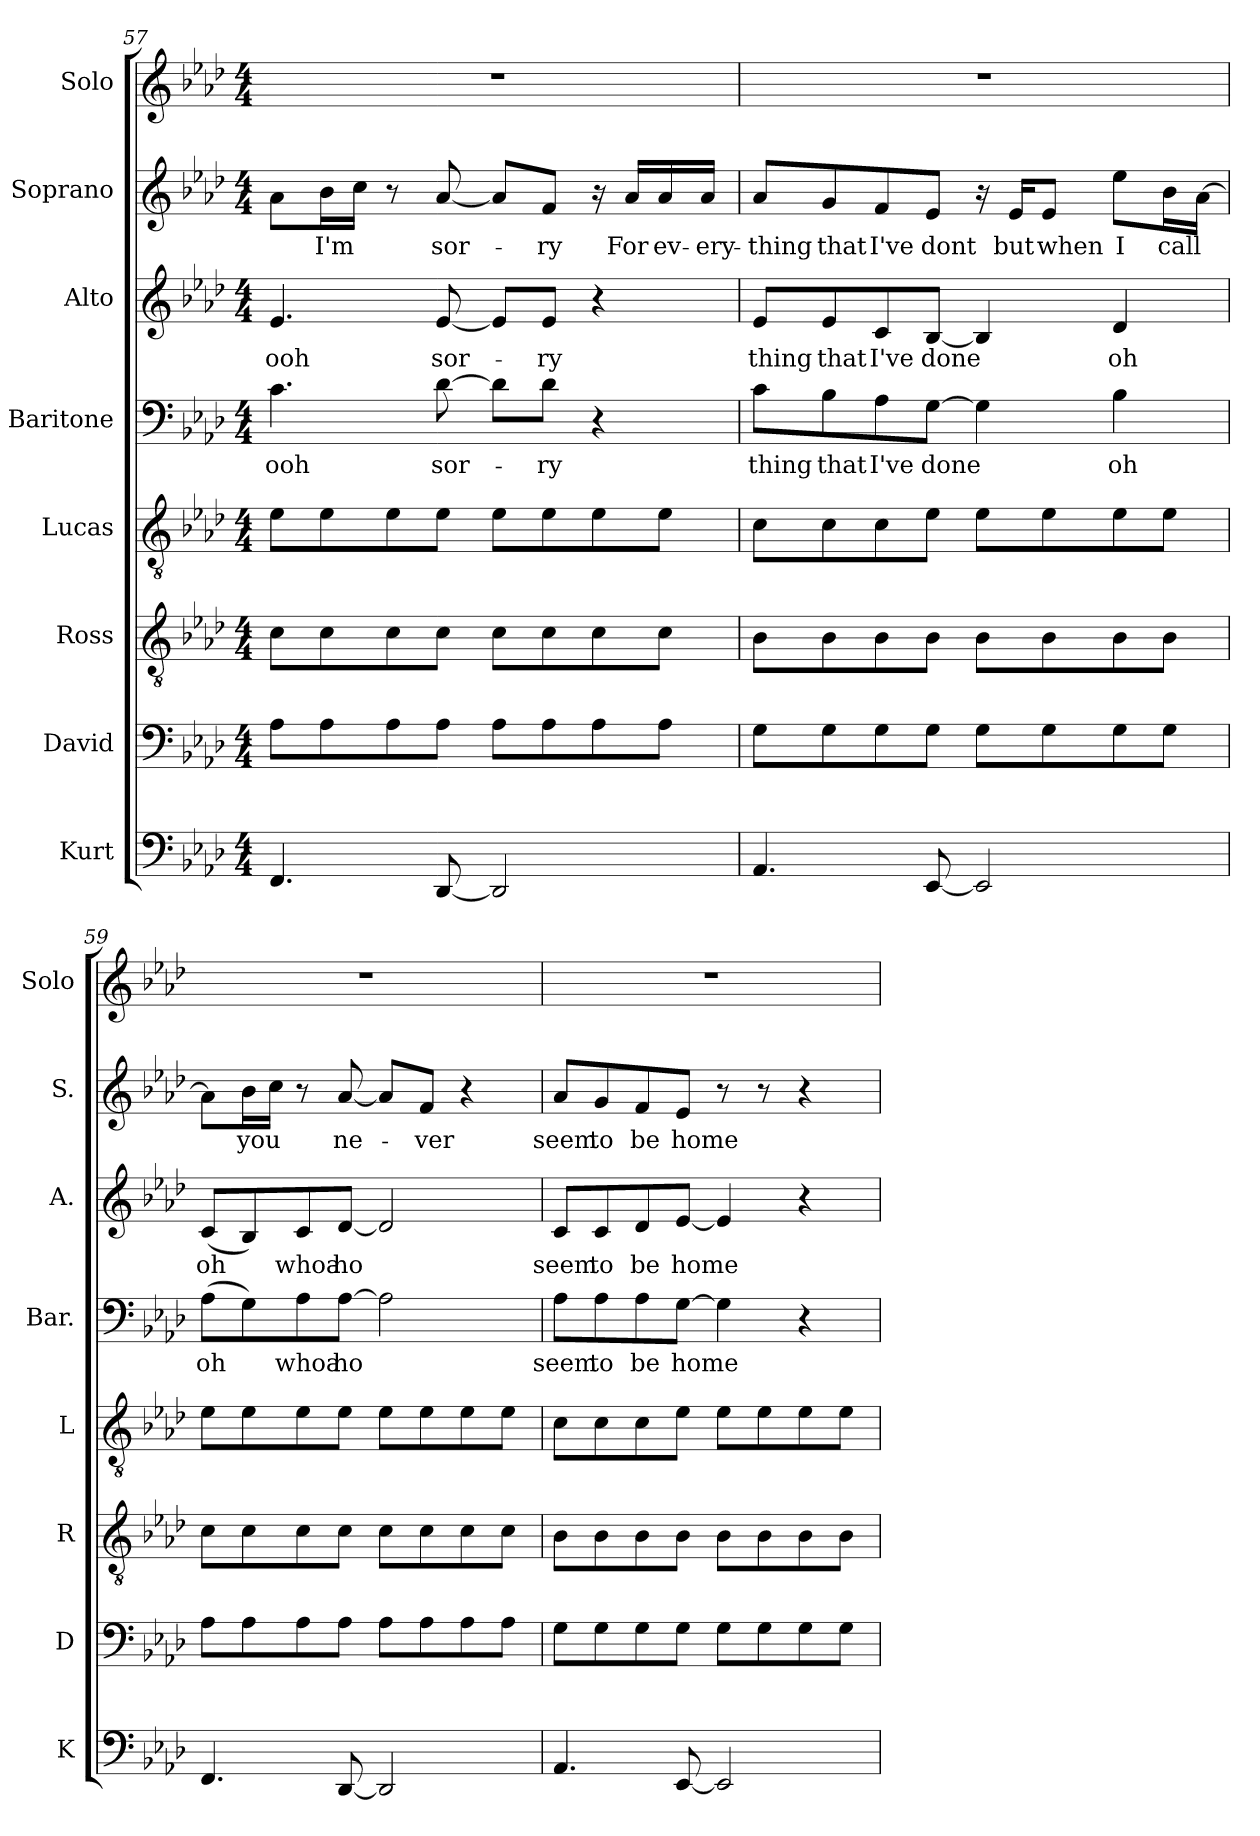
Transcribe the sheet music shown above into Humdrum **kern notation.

**kern	**kern	**kern	**kern	**kern	**text	**kern	**text	**kern	**text	**kern
*part8	*part7	*part6	*part5	*part4	*part4	*part3	*part3	*part2	*part2	*part1
*staff8	*staff7	*staff6	*staff5	*staff4	*staff4	*staff3	*staff3	*staff2	*staff2	*staff1
*I"Kurt	*I"David	*I"Ross	*I"Lucas	*I"Baritone	*	*I"Alto	*	*I"Soprano	*	*I"Solo
*I'K	*I'D	*I'R	*I'L	*I'Bar.	*	*I'A.	*	*I'S.	*	*I'Solo
*clefF4	*clefF4	*clefGv2	*clefGv2	*clefF4	*	*clefG2	*	*clefG2	*	*clefG2
*k[b-e-a-d-]	*k[b-e-a-d-]	*k[b-e-a-d-]	*k[b-e-a-d-]	*k[b-e-a-d-]	*	*k[b-e-a-d-]	*	*k[b-e-a-d-]	*	*k[b-e-a-d-]
*M4/4	*M4/4	*M4/4	*M4/4	*M4/4	*	*M4/4	*	*M4/4	*	*M4/4
=57	=57	=57	=57	=57	=57	=57	=57	=57	=57	=57
4.FF/	8A-\L	8c\L	8e-\L	4.c\	ooh	4.e-/	ooh	8a-\L	.	1r
.	8A-\	8c\	8e-\	.	.	.	.	16b-\L	I'm	.
.	.	.	.	.	.	.	.	16cc\JJ	.	.
.	8A-\	8c\	8e-\	.	.	.	.	8r	.	.
[8DD-/	8A-\J	8c\J	8e-\J	[8d-\	sor-	[8e-/	sor-	[8a-/	sor-	.
2DD-/]	8A-\L	8c\L	8e-\L	8d-\L]	.	8e-/L]	.	8a-/L]	.	.
.	8A-\	8c\	8e-\	8d-\J	-ry	8e-/J	-ry	8f/J	-ry	.
.	8A-\	8c\	8e-\	4r	.	4r	.	16r	.	.
.	.	.	.	.	.	.	.	16a-/LL	For	.
.	8A-\J	8c\J	8e-\J	.	.	.	.	16a-/	ev-	.
.	.	.	.	.	.	.	.	16a-/JJ	-ery-	.
!!LO:PB:g=z
=58	=58	=58	=58	=58	=58	=58	=58	=58	=58	=58
4.AA-/	8G\L	8B-\L	8c\L	8c\L	thing	8e-/L	thing	8a-/L	-thing	1r
.	8G\	8B-\	8c\	8B-\	that	8e-/	that	8g/	that	.
.	8G\	8B-\	8c\	8A-\	I've	8c/	I've	8f/	I've	.
[8EE-/	8G\J	8B-\J	8e-\J	[8G\J	done	[8B-/J	done	8e-/J	dont	.
2EE-/]	8G\L	8B-\L	8e-\L	4G\]	.	4B-/]	.	16r	.	.
.	.	.	.	.	.	.	.	16e-/KL	but	.
.	8G\	8B-\	8e-\	.	.	.	.	8e-/J	when	.
.	8G\	8B-\	8e-\	4B-\	oh	4d-/	oh	8ee-\L	I	.
.	8G\J	8B-\J	8e-\J	.	.	.	.	16b-\L	call	.
.	.	.	.	.	.	.	.	[16a-\JJ	.	.
=59	=59	=59	=59	=59	=59	=59	=59	=59	=59	=59
4.FF/	8A-\L	8c\L	8e-\L	(8A-\L	oh	(8c/L	oh	8a-\L]	.	1r
.	8A-\	8c\	8e-\	8G\)	.	8B-/)	.	16b-\L	you	.
.	.	.	.	.	.	.	.	16cc\JJ	.	.
.	8A-\	8c\	8e-\	8A-\	whoa	8c/	whoa	8r	.	.
[8DD-/	8A-\J	8c\J	8e-\J	[8A-\J	ho	[8d-/J	ho	[8a-/	ne-	.
2DD-/]	8A-\L	8c\L	8e-\L	2A-\]	.	2d-/]	.	8a-/L]	.	.
.	8A-\	8c\	8e-\	.	.	.	.	8f/J	-ver	.
.	8A-\	8c\	8e-\	.	.	.	.	4r	.	.
.	8A-\J	8c\J	8e-\J	.	.	.	.	.	.	.
!!LO:PB:g=z
=60	=60	=60	=60	=60	=60	=60	=60	=60	=60	=60
4.AA-/	8G\L	8B-\L	8c\L	8A-\L	seem	8c/L	seem	8a-/L	seem	1r
.	8G\	8B-\	8c\	8A-\	to	8c/	to	8g/	to	.
.	8G\	8B-\	8c\	8A-\	be	8d-/	be	8f/	be	.
[8EE-/	8G\J	8B-\J	8e-\J	[8G\J	home	[8e-/J	home	8e-/J	home	.
2EE-/]	8G\L	8B-\L	8e-\L	4G\]	.	4e-/]	.	8r	.	.
.	8G\	8B-\	8e-\	.	.	.	.	8r	.	.
.	8G\	8B-\	8e-\	4r	.	4r	.	4r	.	.
.	8G\J	8B-\J	8e-\J	.	.	.	.	.	.	.
=	=	=	=	=	=	=	=	=	=	=
*-	*-	*-	*-	*-	*-	*-	*-	*-	*-	*-
